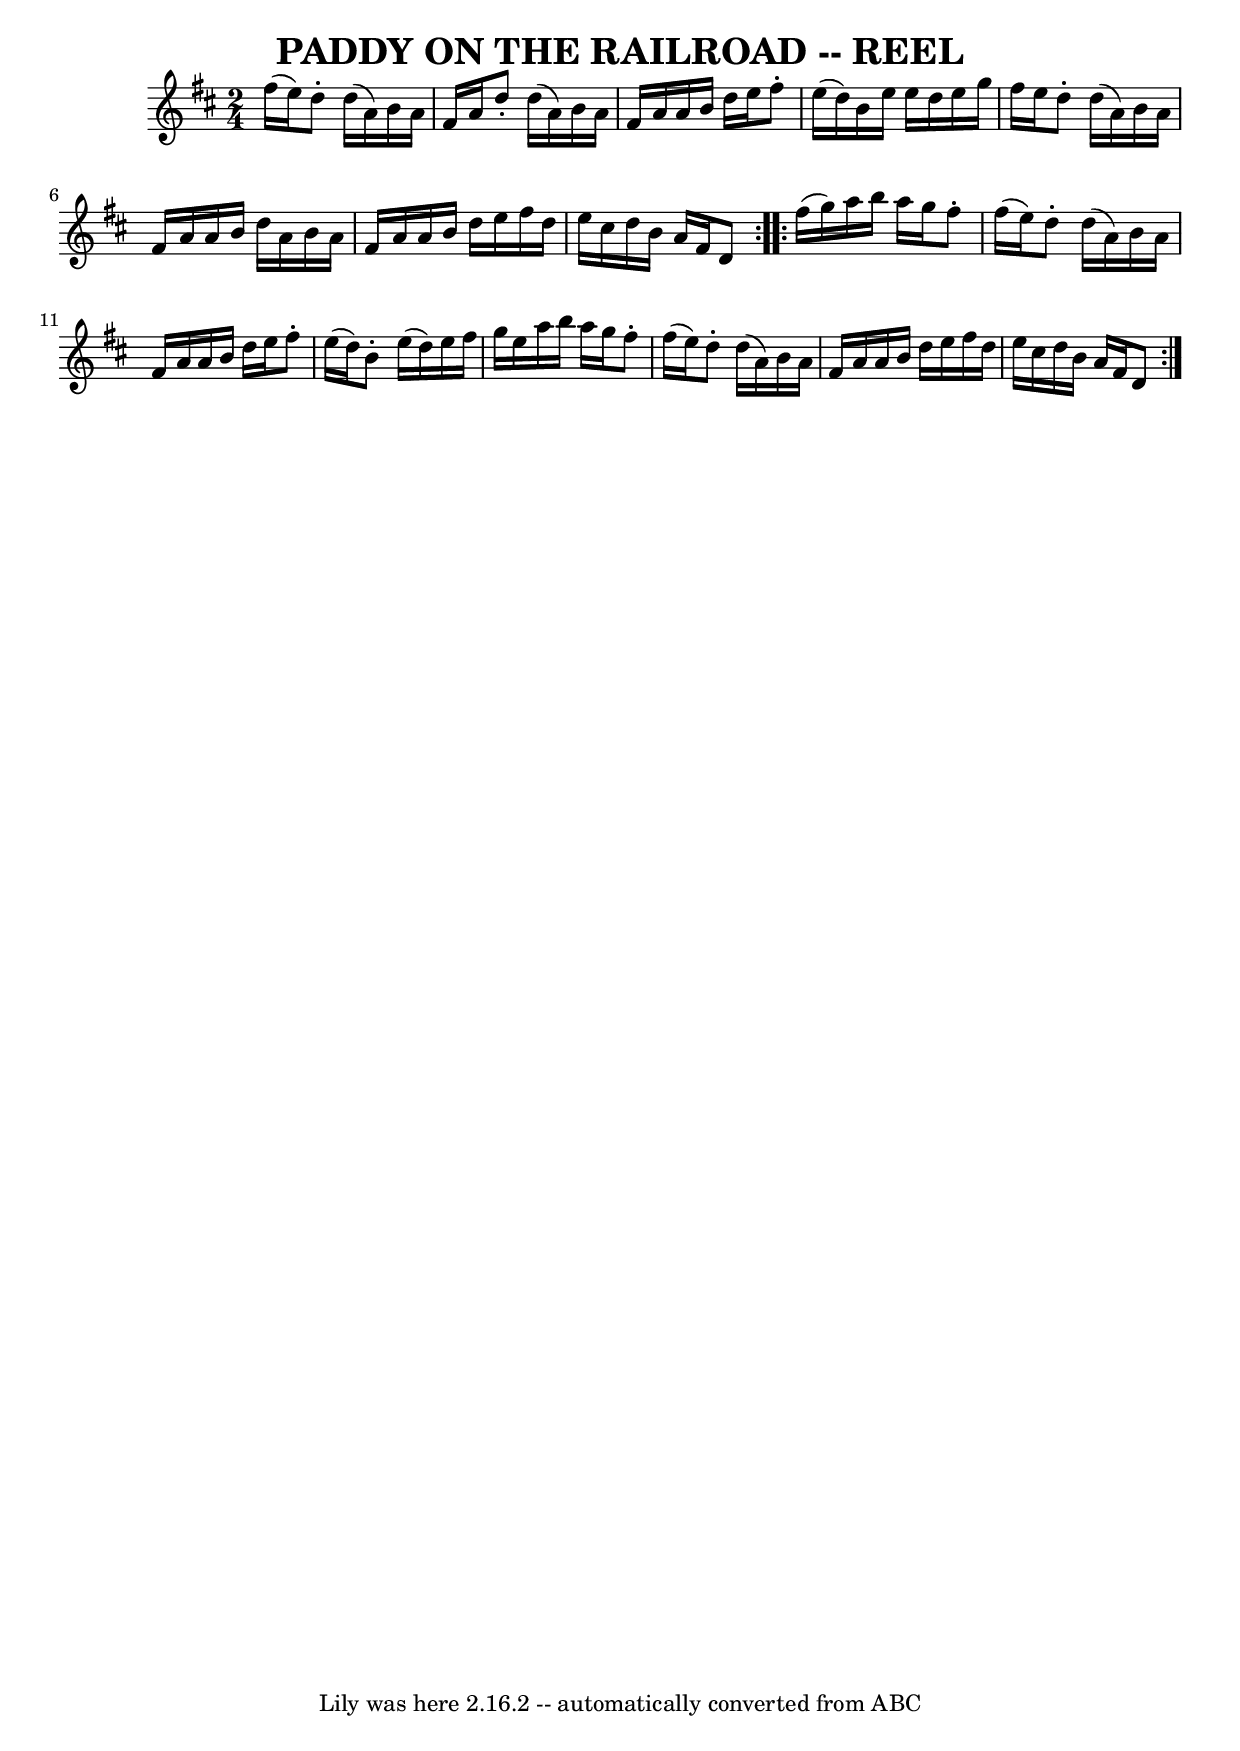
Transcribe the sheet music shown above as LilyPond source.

\version "2.16.2"
\include "Mammoth.ily"
\header {
  %% book = "Ryan's Mammoth Collection of Fiddle Tunes"
 crossRefNumber = "1"
 footnotes = "\\\\AKA The Merry Blacksmith"
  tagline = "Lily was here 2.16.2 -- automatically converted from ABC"
  title = "PADDY ON THE RAILROAD -- REEL"

}
voicedefault =  {



  \repeat volta 2 {

    \time 2/4 
    \key d \major fs''16 (e''16)    |
 d''8-. d''16 (a'16) b'16 a'16 fs'16 a'16    |
 d''8-. d''16 ( a'16) b'16 a'16 fs'16 a'16     |
 a'16 b'16 d''16 e''16 fs''8-. e''16 (d''16)    |
 b'16 e''16 e''16 d''16 e''16 g''16 fs''16 e''16     |
 d''8-. d''16 ( a'16) b'16 a'16 fs'16 a'16     |
 a'16 b'16 d''16 a'16 b'16 a'16 fs'16 a'16     |
 a'16 b'16 d''16 e''16 fs''16 d''16 e''16 cs''16     |
 d''16 b'16    
 a'16 fs'16 d'8    
  }     
  \repeat volta 2 { fs''16 (g''16)     |
 a''16 b''16 a''16 g''16 fs''8-. fs''16 (e''16)   |
 d''8-. d''16 (a'16) b'16 a'16 fs'16 a'16    |
 a'16 b'16 d''16 e''16 fs''8-. e''16 (d''16)    |
 b'8-. e''16 (d''16) e''16 fs''16 g''16 e''16     |
 a''16 b''16 a''16 g''16 fs''8-. fs''16 (e''16)   |
 d''8-. d''16 (a'16) b'16 a'16 fs'16 a'16    |
 a'16 b'16 d''16 e''16 fs''16 d''16 e''16 cs''16     |
 d''16 b'16 a'16 fs'16 d'8    
  }   

}

\score{
  <<

    \context Staff="default"
    {
      \voicedefault 
      
    }

  >>
  \layout {
    
  }
  \midi {
  }

}
